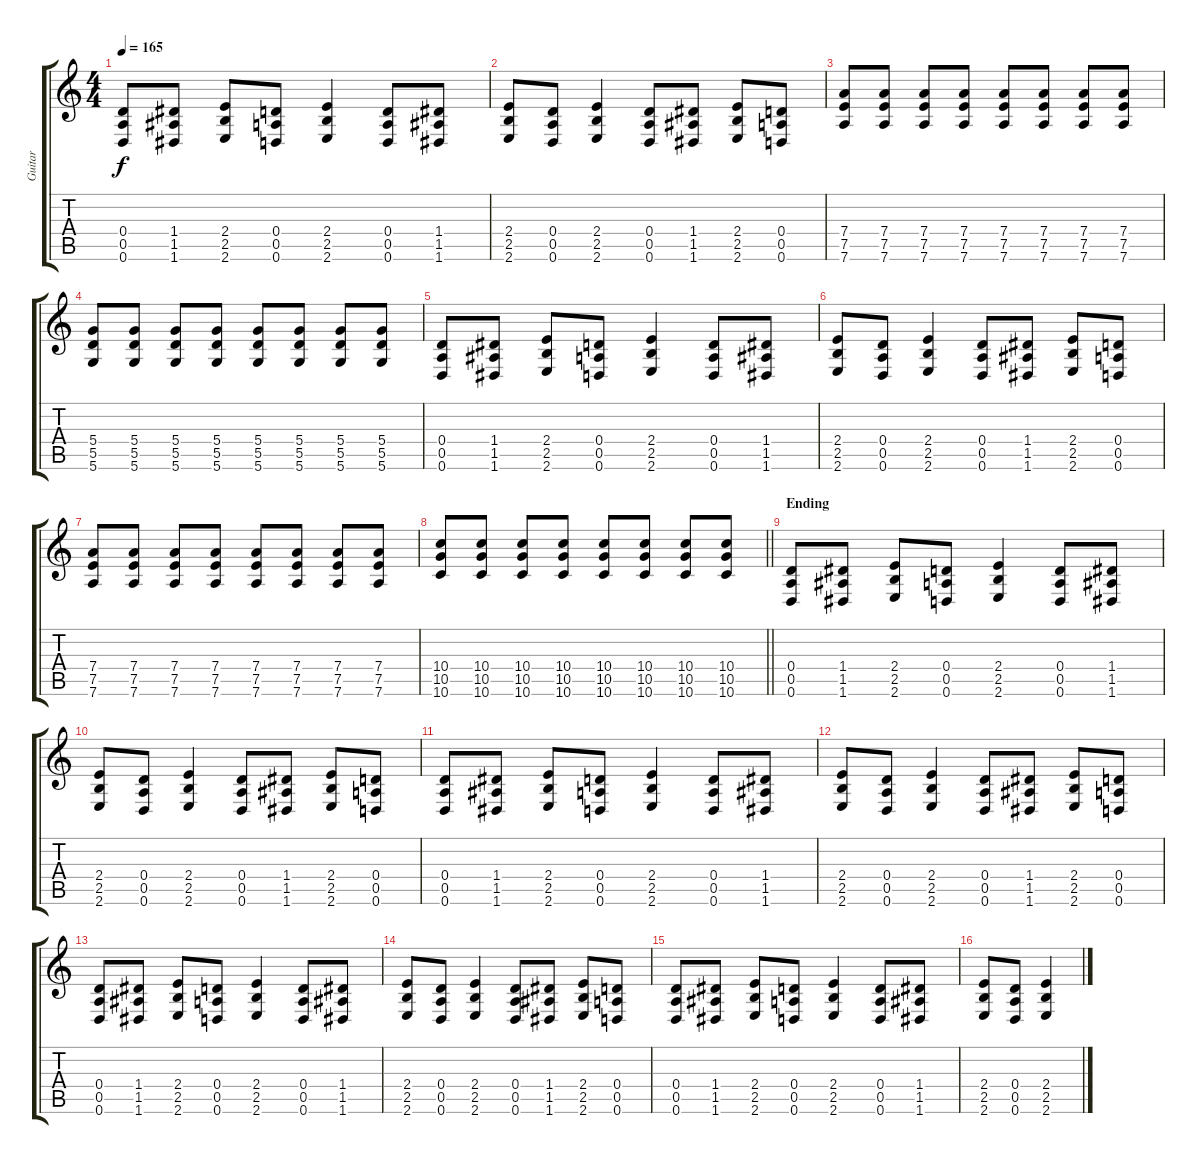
\track ("Guitar" "Guitar") {instrument distortionguitar}
\staff {score tabs}
\tuning (E4 B3 G3 D3 A2 D2) {hide}
\ts (4 4)
\tempo 165
\clef g2
\ks c
(0.4 0.5 0.6).8{dy f} (1.4 1.5 1.6).8 (2.4 2.5 2.6).8 (0.4 0.5 0.6).8 (2.4 2.5 2.6).4 (0.4 0.5 0.6).8 (1.4 1.5 1.6).8 |
(2.4 2.5 2.6).8 (0.4 0.5 0.6).8 (2.4 2.5 2.6).4 (0.4 0.5 0.6).8 (1.4 1.5 1.6).8 (2.4 2.5 2.6).8 (0.4 0.5 0.6).8 |
(7.4 7.5 7.6).8 (7.4 7.5 7.6).8 (7.4 7.5 7.6).8 (7.4 7.5 7.6).8 (7.4 7.5 7.6).8 (7.4 7.5 7.6).8 (7.4 7.5 7.6).8 (7.4 7.5 7.6).8 |
(5.4 5.5 5.6).8 (5.4 5.5 5.6).8 (5.4 5.5 5.6).8 (5.4 5.5 5.6).8 (5.4 5.5 5.6).8 (5.4 5.5 5.6).8 (5.4 5.5 5.6).8 (5.4 5.5 5.6).8 |
(0.4 0.5 0.6).8 (1.4 1.5 1.6).8 (2.4 2.5 2.6).8 (0.4 0.5 0.6).8 (2.4 2.5 2.6).4 (0.4 0.5 0.6).8 (1.4 1.5 1.6).8 |
(2.4 2.5 2.6).8 (0.4 0.5 0.6).8 (2.4 2.5 2.6).4 (0.4 0.5 0.6).8 (1.4 1.5 1.6).8 (2.4 2.5 2.6).8 (0.4 0.5 0.6).8 |
(7.4 7.5 7.6).8 (7.4 7.5 7.6).8 (7.4 7.5 7.6).8 (7.4 7.5 7.6).8 (7.4 7.5 7.6).8 (7.4 7.5 7.6).8 (7.4 7.5 7.6).8 (7.4 7.5 7.6).8 |
\barLineRight lightlight
(10.4 10.5 10.6).8 (10.4 10.5 10.6).8 (10.4 10.5 10.6).8 (10.4 10.5 10.6).8 (10.4 10.5 10.6).8 (10.4 10.5 10.6).8 (10.4 10.5 10.6).8 (10.4 10.5 10.6).8 |
\section ("" "Ending")
(0.4 0.5 0.6).8 (1.4 1.5 1.6).8 (2.4 2.5 2.6).8 (0.4 0.5 0.6).8 (2.4 2.5 2.6).4 (0.4 0.5 0.6).8 (1.4 1.5 1.6).8 |
(2.4 2.5 2.6).8 (0.4 0.5 0.6).8 (2.4 2.5 2.6).4 (0.4 0.5 0.6).8 (1.4 1.5 1.6).8 (2.4 2.5 2.6).8 (0.4 0.5 0.6).8 |
(0.4 0.5 0.6).8 (1.4 1.5 1.6).8 (2.4 2.5 2.6).8 (0.4 0.5 0.6).8 (2.4 2.5 2.6).4 (0.4 0.5 0.6).8 (1.4 1.5 1.6).8 |
(2.4 2.5 2.6).8 (0.4 0.5 0.6).8 (2.4 2.5 2.6).4 (0.4 0.5 0.6).8 (1.4 1.5 1.6).8 (2.4 2.5 2.6).8 (0.4 0.5 0.6).8 |
(0.4 0.5 0.6).8 (1.4 1.5 1.6).8 (2.4 2.5 2.6).8 (0.4 0.5 0.6).8 (2.4 2.5 2.6).4 (0.4 0.5 0.6).8 (1.4 1.5 1.6).8 |
(2.4 2.5 2.6).8 (0.4 0.5 0.6).8 (2.4 2.5 2.6).4 (0.4 0.5 0.6).8 (1.4 1.5 1.6).8 (2.4 2.5 2.6).8 (0.4 0.5 0.6).8 |
(0.4 0.5 0.6).8 (1.4 1.5 1.6).8 (2.4 2.5 2.6).8 (0.4 0.5 0.6).8 (2.4 2.5 2.6).4 (0.4 0.5 0.6).8 (1.4 1.5 1.6).8 |
(2.4 2.5 2.6).8 (0.4 0.5 0.6).8 (2.4 2.5 2.6).4
